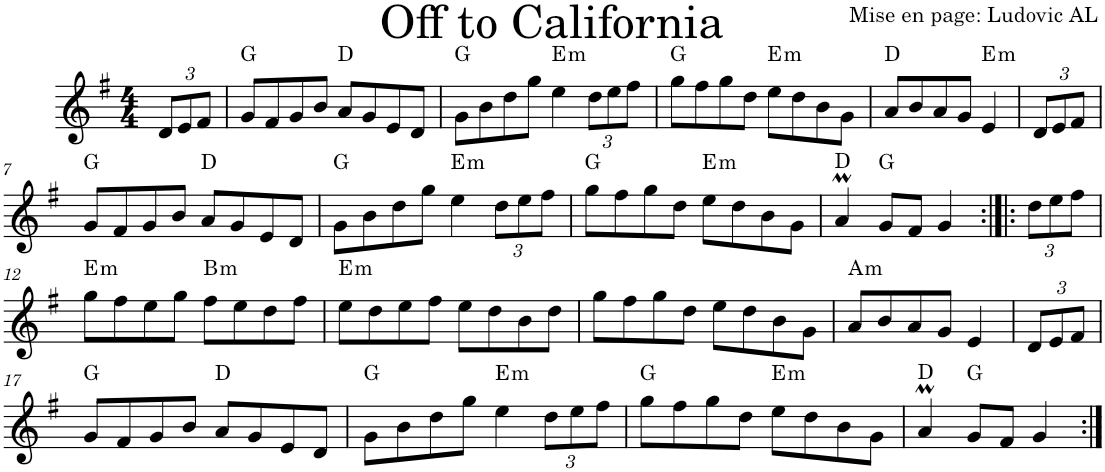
**kern	**harte
*part1	*part1
*staff1	*
*I"Violon	*
*I'Vln.	*
*clefG2	*
*k[f#]	*
*M4/4	*
*Xbrackettup	*
=1	=1
12d/L	.
12e/	.
12f#/J	.
=2	=2
8g/L	G:maj
8f#/	.
8g/	.
8b/J	.
8a/L	D:maj
8g/	.
8e/	.
8d/J	.
=3	=3
8g\L	G:maj
8b\	.
8dd\	.
8gg\J	.
!	!LO:H:kt=m
4ee\	E:min
12dd\L	.
12ee\	.
12ff#\J	.
=4	=4
8gg\L	G:maj
8ff#\	.
8gg\	.
8dd\J	.
!	!LO:H:kt=m
8ee\L	E:min
8dd\	.
8b\	.
8g\J	.
=5	=5
8a/L	D:maj
8b/	.
8a/	.
8g/J	.
!	!LO:H:kt=m
4e/	E:min
=6	=6
12d/L	.
12e/	.
12f#/J	.
!!LO:LB:g=z
=7	=7
8g/L	G:maj
8f#/	.
8g/	.
8b/J	.
8a/L	D:maj
8g/	.
8e/	.
8d/J	.
=8	=8
8g\L	G:maj
8b\	.
8dd\	.
8gg\J	.
!	!LO:H:kt=m
4ee\	E:min
12dd\L	.
12ee\	.
12ff#\J	.
=9	=9
8gg\L	G:maj
8ff#\	.
8gg\	.
8dd\J	.
!	!LO:H:kt=m
8ee\L	E:min
8dd\	.
8b\	.
8g\J	.
=10	=10
4aM/	D:maj
8g/L	G:maj
8f#/J	.
4g/	.
=11:|!|:	=11:|!|:
12dd\L	.
12ee\	.
12ff#\J	.
!!LO:LB:g=z
=12	=12
!	!LO:H:kt=m
8gg\L	E:min
8ff#\	.
8ee\	.
8gg\J	.
!	!LO:H:kt=m
8ff#\L	B:min
8ee\	.
8dd\	.
8ff#\J	.
=13	=13
!	!LO:H:kt=m
8ee\L	E:min
8dd\	.
8ee\	.
8ff#\J	.
8ee\L	.
8dd\	.
8b\	.
8dd\J	.
=14	=14
8gg\L	.
8ff#\	.
8gg\	.
8dd\J	.
8ee\L	.
8dd\	.
8b\	.
8g\J	.
=15	=15
!	!LO:H:kt=m
8a/L	A:min
8b/	.
8a/	.
8g/J	.
4e/	.
=16	=16
12d/L	.
12e/	.
12f#/J	.
!!LO:LB:g=z
=17	=17
8g/L	G:maj
8f#/	.
8g/	.
8b/J	.
8a/L	D:maj
8g/	.
8e/	.
8d/J	.
=18	=18
8g\L	G:maj
8b\	.
8dd\	.
8gg\J	.
!	!LO:H:kt=m
4ee\	E:min
12dd\L	.
12ee\	.
12ff#\J	.
=19	=19
8gg\L	G:maj
8ff#\	.
8gg\	.
8dd\J	.
!	!LO:H:kt=m
8ee\L	E:min
8dd\	.
8b\	.
8g\J	.
=20	=20
4aM/	D:maj
8g/L	G:maj
8f#/J	.
4g/	.
=:|!	=:|!
*-	*-
